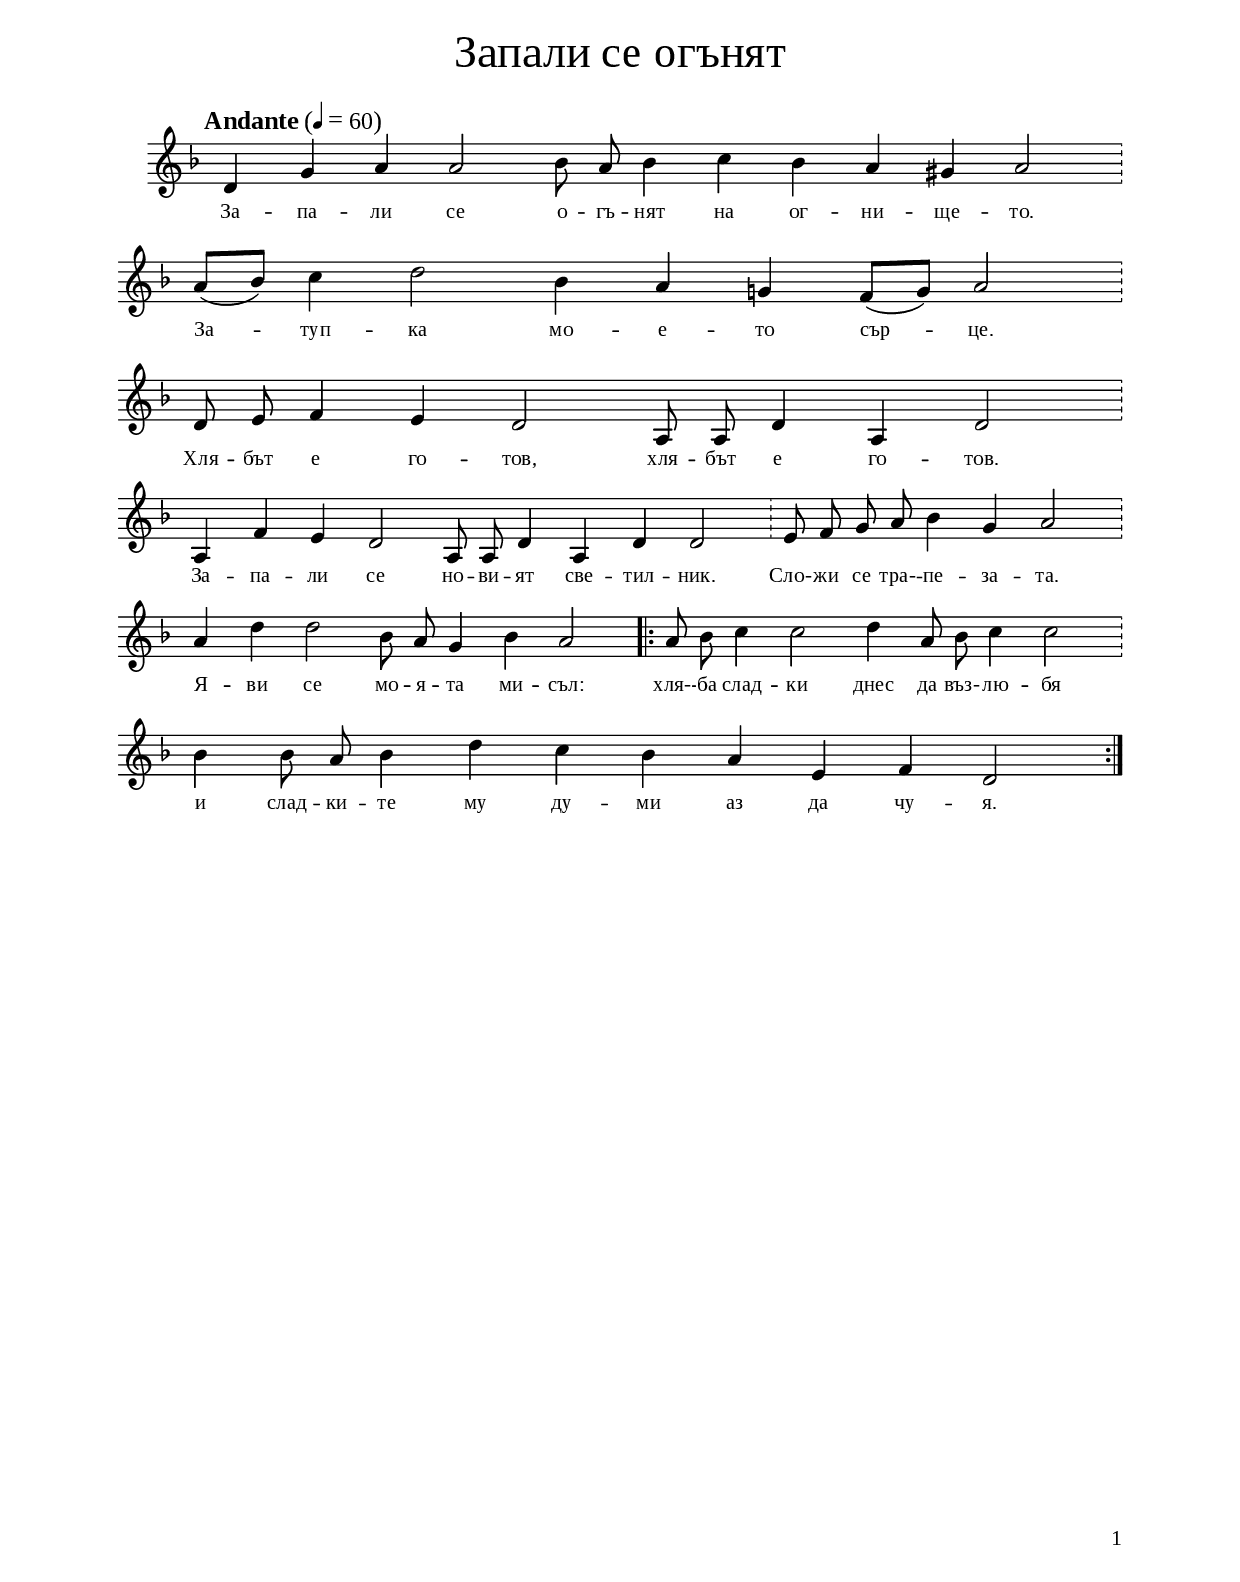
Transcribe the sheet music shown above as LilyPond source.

\version "2.24.4"

% include paper part and global functions
\include "include/globals.ily"

\bookpart {
  \label #'ref097
  \tocItem \markup "Запали се огънят"
  \include "include/bookpart-paper.ily"
  \score {
    \include "include/score-layout.ily"


    \new Voice \absolute  {
      \clef treble
      \key d \minor
      \tempoFunc "Andante" 4 "60"
      \omit Score.TimeSignature
      \cadenzaOn % allows custom bar lines
      \autoBeamOff

      d'4 g'4 a' a'2 bes'8 a' bes'4 c'' bes' a'4 gis' a'2 \bar"!" \break

      a'8 [( bes' )]  c''4 d''2  bes'4 a' g' f'8 [( g' )]  a'2 \bar"!" \break

      d'8 e' f'4 e' d'2 a8 a d'4 a d'2 \bar"!" \break

      a4  f'4 e' d'2 a8 a d'4 a d'4 d'2  \bar"!"

      e'8 f' g' a' bes'4 g' a'2 \bar"!" \break

      a'4 d''4 d''2 bes'8 a' g'4 bes'4 a'2

      \bar ".|:" a'8 bes' c''4 c''2 d''4 a'8 bes' c''4 c''2  \bar "!"\break

      bes'4  bes'8 a' bes'4 d''  c''4 bes' a' e' f'4 d'2 \bar ":|."
    }

    \addlyrics {
      За -- па --
      ли се о -- гъ -- нят на ог -- ни -- ще -- то.
      За -- туп -- ка мо -- е -- то сър -- це. Хля --
      бът е го -- тов, хля -- бът е го -- тов. За --
      па -- ли се но -- ви -- ят све -- тил -- ник.
      "Сло-" -- жи се "тра-" -- пе -- за -- та. Я -- ви се
      мо -- я -- та ми -- съл: "хля-" -- ба слад -- ки
      днес да "въз-" -- лю -- бя и слад -- ки -- те му
      ду -- ми аз да чу -- я.
    }

    \header {
      title = \titleFunc #'ref_desc_9 "Запали се огънят" "Zapali se ogănjat"
    }

    \midi{}

  } % score

} % bookpart
